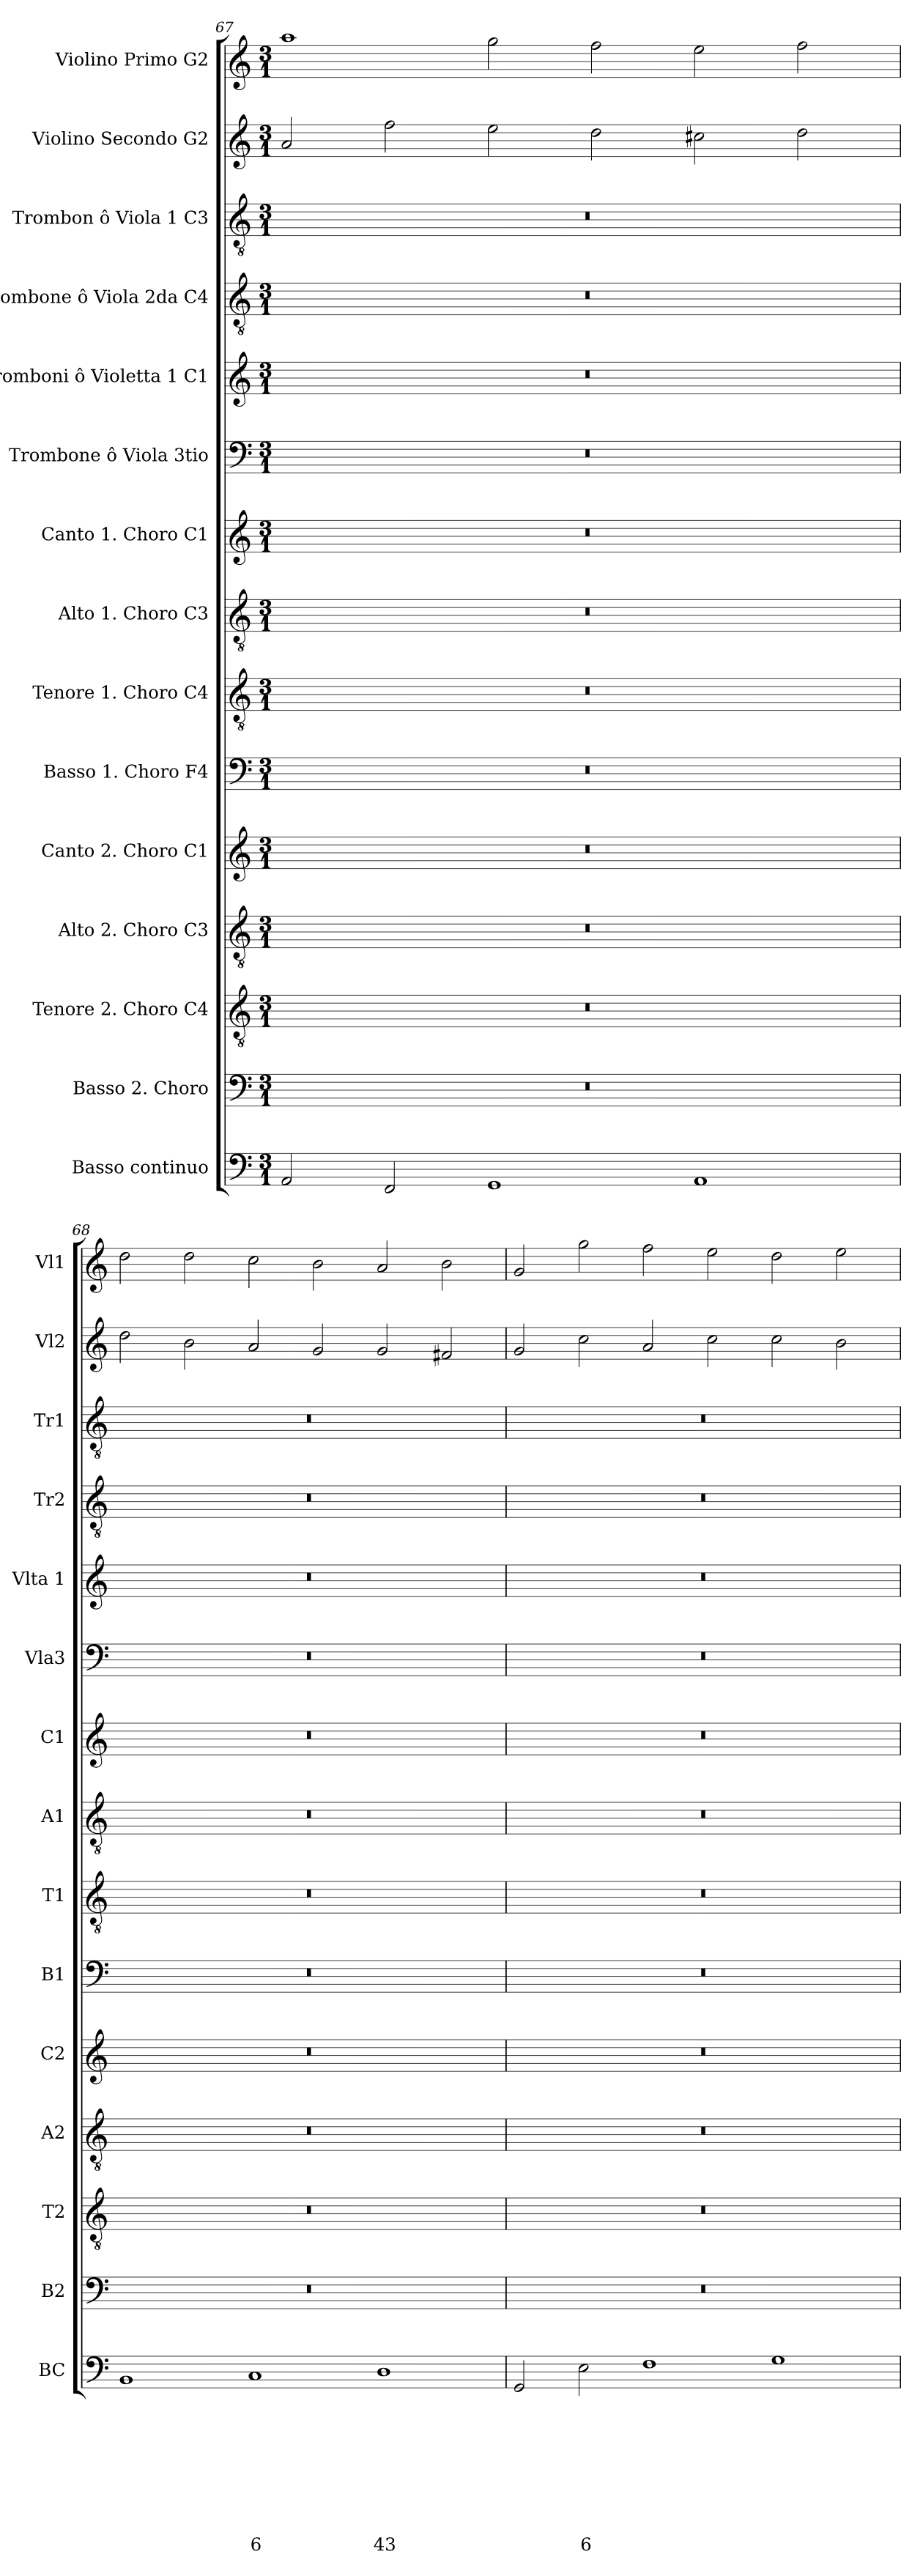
**kern	**text	**text	**text	**text	**text	**text	**text	**text	**text	**kern	**kern	**kern	**kern	**kern	**kern	**kern	**kern	**kern	**kern	**kern	**kern	**kern	**kern
*part15	*part15	*part15	*part15	*part15	*part15	*part15	*part15	*part15	*part15	*part14	*part13	*part12	*part11	*part10	*part9	*part8	*part7	*part6	*part5	*part4	*part3	*part2	*part1
*staff15	*staff15	*staff15	*staff15	*staff15	*staff15	*staff15	*staff15	*staff15	*staff15	*staff14	*staff13	*staff12	*staff11	*staff10	*staff9	*staff8	*staff7	*staff6	*staff5	*staff4	*staff3	*staff2	*staff1
*I"Basso continuo	*	*	*	*	*	*	*	*	*	*I"Basso 2. Choro	*I"Tenore 2. Choro C4	*I"Alto 2. Choro C3	*I"Canto 2. Choro  C1	*I"Basso 1. Choro F4	*I"Tenore 1. Choro C4	*I"Alto 1. Choro C3	*I"Canto 1. Choro  C1	*I"Trombone ô Viola 3tio	*I"Tromboni ô Violetta 1 C1	*I"Trombone ô Viola 2da C4	*I"Trombon ô Viola 1 C3	*I"Violino Secondo G2	*I"Violino Primo G2
*I'BC	*	*	*	*	*	*	*	*	*	*I'B2	*I'T2	*I'A2	*I'C2	*I'B1	*I'T1	*I'A1	*I'C1	*I'Vla3	*I'Vlta 1	*I'Tr2	*I'Tr1	*I'Vl2	*I'Vl1
*clefF4	*	*	*	*	*	*	*	*	*	*clefF4	*clefGv2	*clefGv2	*clefG2	*clefF4	*clefGv2	*clefGv2	*clefG2	*clefF4	*clefG2	*clefGv2	*clefGv2	*clefG2	*clefG2
*k[]	*	*	*	*	*	*	*	*	*	*k[]	*k[]	*k[]	*k[]	*k[]	*k[]	*k[]	*k[]	*k[]	*k[]	*k[]	*k[]	*k[]	*k[]
*C:	*	*	*	*	*	*	*	*	*	*C:	*C:	*C:	*C:	*C:	*C:	*C:	*C:	*C:	*C:	*C:	*C:	*C:	*C:
*M3/1	*	*	*	*	*	*	*	*	*	*M3/1	*M3/1	*M3/1	*M3/1	*M3/1	*M3/1	*M3/1	*M3/1	*M3/1	*M3/1	*M3/1	*M3/1	*M3/1	*M3/1
=67	=67	=67	=67	=67	=67	=67	=67	=67	=67	=67	=67	=67	=67	=67	=67	=67	=67	=67	=67	=67	=67	=67	=67
2AA/	.	.	.	.	.	.	.	.	.	0.r	0.r	0.r	0.r	0.r	0.r	0.r	0.r	0.r	0.r	0.r	0.r	2a/	1aa
2FF/	.	.	.	.	.	.	.	.	.	.	.	.	.	.	.	.	.	.	.	.	.	2ff\	.
1GG	.	.	.	.	.	.	.	.	.	.	.	.	.	.	.	.	.	.	.	.	.	2ee\	2gg\
.	.	.	.	.	.	.	.	.	.	.	.	.	.	.	.	.	.	.	.	.	.	2dd\	2ff\
1AA	.	.	.	.	.	.	.	.	.	.	.	.	.	.	.	.	.	.	.	.	.	2cc#X\	2ee\
.	.	.	.	.	.	.	.	.	.	.	.	.	.	.	.	.	.	.	.	.	.	2dd\	2ff\
=68	=68	=68	=68	=68	=68	=68	=68	=68	=68	=68	=68	=68	=68	=68	=68	=68	=68	=68	=68	=68	=68	=68	=68
1BB	.	.	.	.	.	.	.	.	.	0.r	0.r	0.r	0.r	0.r	0.r	0.r	0.r	0.r	0.r	0.r	0.r	2dd\	2dd\
.	.	.	.	.	.	.	.	.	.	.	.	.	.	.	.	.	.	.	.	.	.	2b\	2dd\
!	!	!	!	!	!	!	!	!	!LO:LY:b	!	!	!	!	!	!	!	!	!	!	!	!	!	!
1C	.	.	.	.	.	.	.	.	6	.	.	.	.	.	.	.	.	.	.	.	.	2a/	2cc\
.	.	.	.	.	.	.	.	.	.	.	.	.	.	.	.	.	.	.	.	.	.	2g/	2b\
!	!	!	!	!	!	!	!	!	!LO:LY:b	!	!	!	!	!	!	!	!	!	!	!	!	!	!
1D	.	.	.	.	.	.	.	.	43	.	.	.	.	.	.	.	.	.	.	.	.	2g/	2a/
.	.	.	.	.	.	.	.	.	.	.	.	.	.	.	.	.	.	.	.	.	.	2f#X/	2b\
=69	=69	=69	=69	=69	=69	=69	=69	=69	=69	=69	=69	=69	=69	=69	=69	=69	=69	=69	=69	=69	=69	=69	=69
2GG/	.	.	.	.	.	.	.	.	.	0.r	0.r	0.r	0.r	0.r	0.r	0.r	0.r	0.r	0.r	0.r	0.r	2g/	2g/
!	!	!	!	!	!	!	!	!	!LO:LY:b	!	!	!	!	!	!	!	!	!	!	!	!	!	!
2E\	.	.	.	.	.	.	.	.	6	.	.	.	.	.	.	.	.	.	.	.	.	2cc\	2gg\
1F	.	.	.	.	.	.	.	.	.	.	.	.	.	.	.	.	.	.	.	.	.	2a/	2ff\
.	.	.	.	.	.	.	.	.	.	.	.	.	.	.	.	.	.	.	.	.	.	2cc\	2ee\
1G	.	.	.	.	.	.	.	.	.	.	.	.	.	.	.	.	.	.	.	.	.	2cc\	2dd\
.	.	.	.	.	.	.	.	.	.	.	.	.	.	.	.	.	.	.	.	.	.	2b\	2ee\
=	=	=	=	=	=	=	=	=	=	=	=	=	=	=	=	=	=	=	=	=	=	=	=
*-	*-	*-	*-	*-	*-	*-	*-	*-	*-	*-	*-	*-	*-	*-	*-	*-	*-	*-	*-	*-	*-	*-	*-
